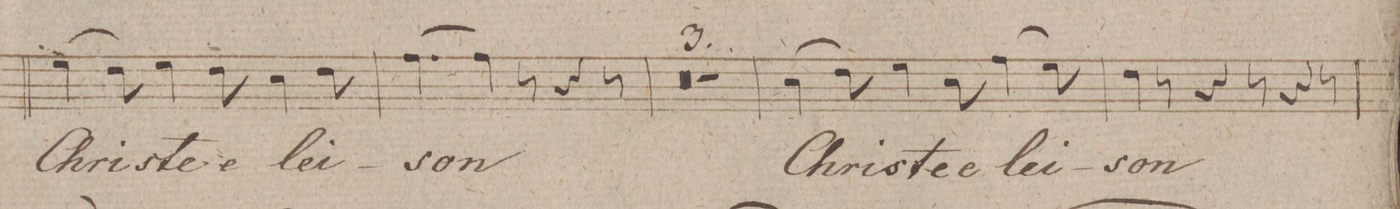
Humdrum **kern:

**kern	**dynam	**text
*I"Soprano.	*	*
*clefC1	*	*
*k[f#]	*	*
*M9/8	*	*
(4cc\	.	Chri-
8b\)	.	.
4cc\	.	-ste
8b\	.	e-
4a\	.	-lei-
8b\	.	.
=29	=29	=29
[4.dd\	.	-son
4dd\]	.	.
8r	.	.
4r	.	.
8r	.	.
=30	=30	=30
8%9r	.	.
=31	=31	=31
8%9r	.	.
=32	=32	=32
8%9r	.	.
=33	=33	=33
(4a\	.	Chri-
8b\)	.	.
4cc\	.	-ste
8a\	.	e-
(4dd\	.	-lei-
8cc\)	.	.
=34	=34	=34
4b\	.	-son
8r	.	.
4r	.	.
8r	.	.
4r	.	.
8r	.	.
=35	=35	=35
*-	*-	*-
